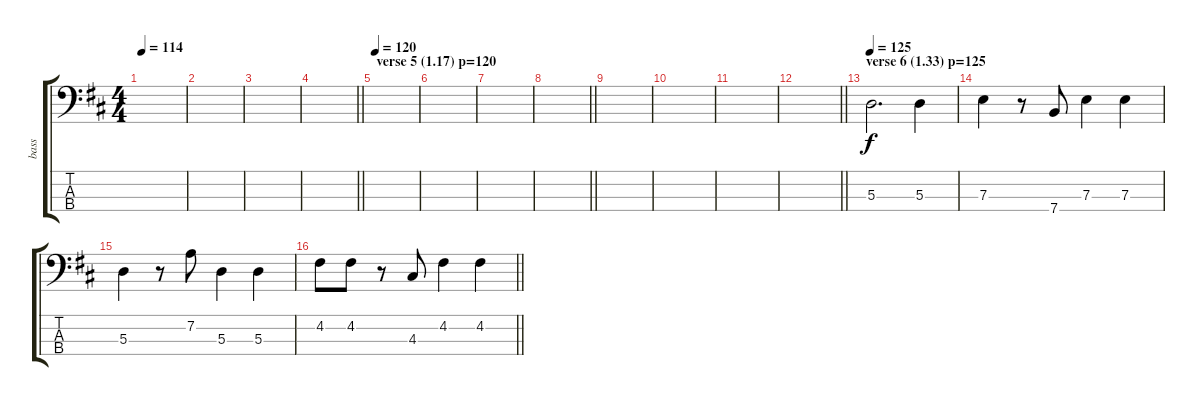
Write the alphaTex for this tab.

\track ("bass" "bass") {instrument electricbassfinger}
\staff {score tabs}
\tuning (G2 D2 A1 E1) {hide}
\ts (4 4)
\tempo 114
\clef f4
\ks d
|
|
|
\barLineRight lightlight
|
\section ("" "verse 5 (1.17) p=120")
\tempo 120
|
|
|
\barLineRight lightlight
|
|
|
|
\barLineRight lightlight
|
\section ("" "verse 6 (1.33) p=125")
\tempo 125
5.3.2{d} 5.3.4 |
7.3.4 r.8 7.4.8 7.3.4 7.3.4 |
5.3.4 r.8 7.2.8 5.3.4 5.3.4 |
\barLineRight lightlight
4.2.8 4.2.8 r.8 4.3.8 4.2.4 4.2.4
